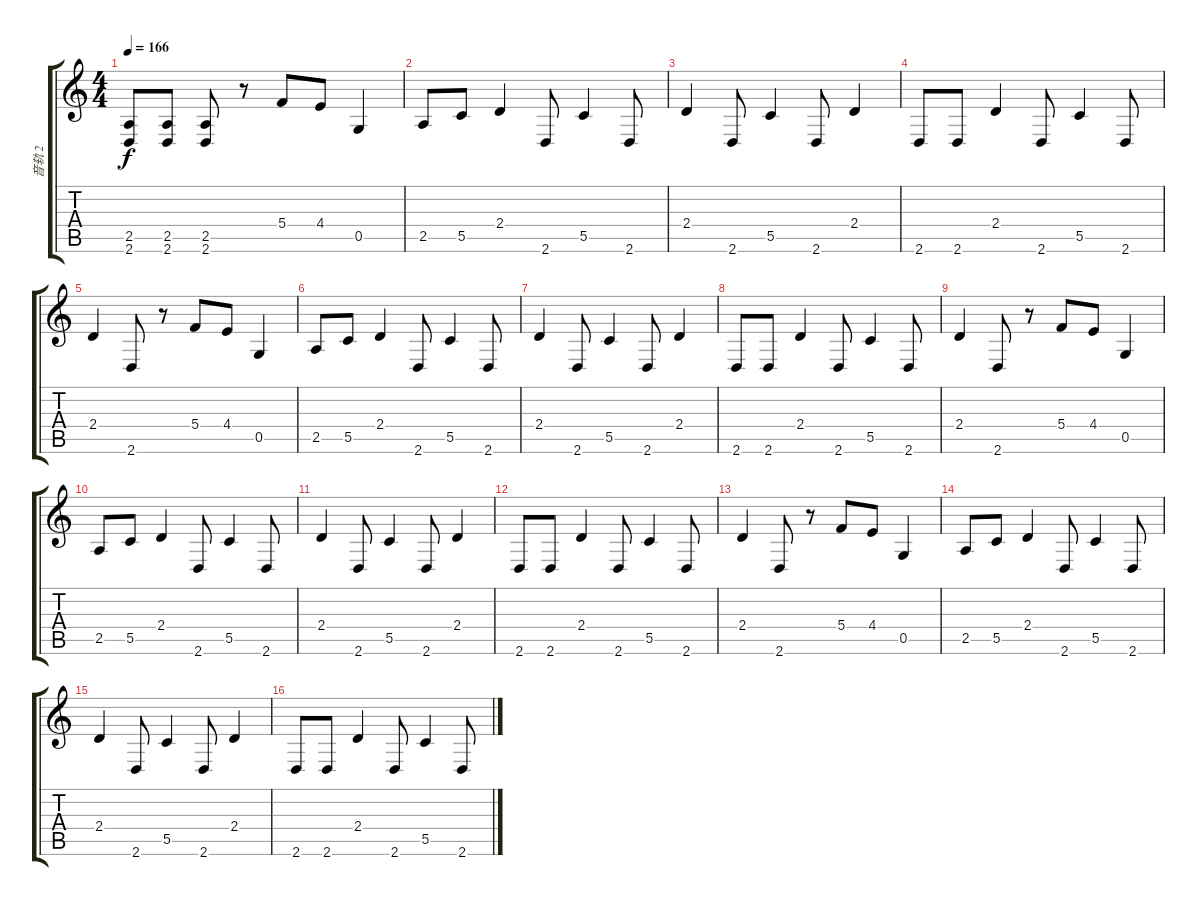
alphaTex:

\track ("音轨 2" "音轨 2") {instrument overdrivenguitar}
\staff {score tabs}
\tuning (D4 A3 F3 C3 G2 C2) {hide}
\ts (4 4)
\tempo 166
\clef g2
\ks c
(2.5 2.6).8{dy f} (2.5 2.6).8 (2.5 2.6).8 r.8 5.4.8 4.4.8 0.5.4 |
2.5.8 5.5.8 2.4.4 2.6.8 5.5.4 2.6.8 |
2.4.4 2.6.8 5.5.4 2.6.8 2.4.4 |
2.6.8 2.6.8 2.4.4 2.6.8 5.5.4 2.6.8 |
2.4.4 2.6.8 r.8 5.4.8 4.4.8 0.5.4 |
2.5.8 5.5.8 2.4.4 2.6.8 5.5.4 2.6.8 |
2.4.4 2.6.8 5.5.4 2.6.8 2.4.4 |
2.6.8 2.6.8 2.4.4 2.6.8 5.5.4 2.6.8 |
2.4.4 2.6.8 r.8 5.4.8 4.4.8 0.5.4 |
2.5.8 5.5.8 2.4.4 2.6.8 5.5.4 2.6.8 |
2.4.4 2.6.8 5.5.4 2.6.8 2.4.4 |
2.6.8 2.6.8 2.4.4 2.6.8 5.5.4 2.6.8 |
2.4.4 2.6.8 r.8 5.4.8 4.4.8 0.5.4 |
2.5.8 5.5.8 2.4.4 2.6.8 5.5.4 2.6.8 |
2.4.4 2.6.8 5.5.4 2.6.8 2.4.4 |
2.6.8 2.6.8 2.4.4 2.6.8 5.5.4 2.6.8
